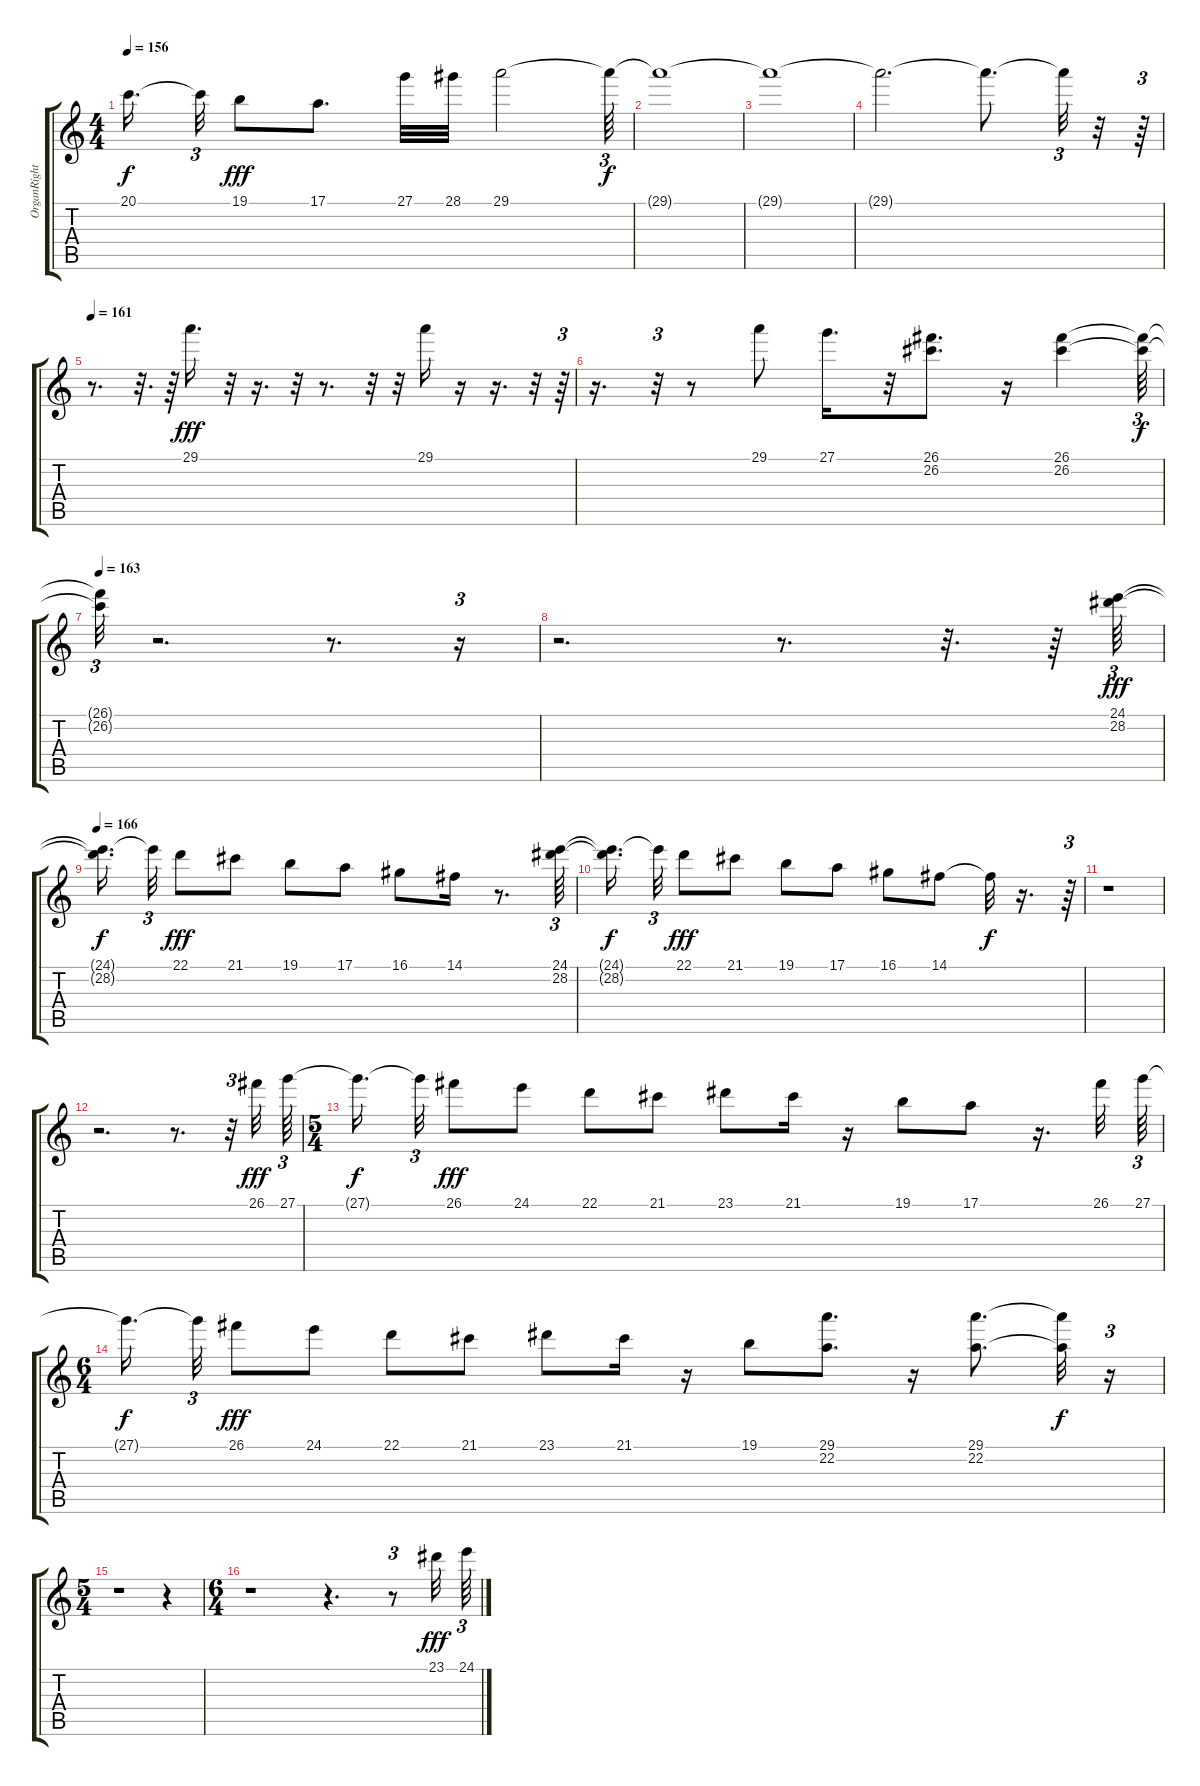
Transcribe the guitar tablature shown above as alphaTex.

\track ("OrganRight #2" "OrganRight") {instrument percussiveorgan}
\staff {score tabs}
\tuning (E4 B3 G3 D3 A2 E2) {hide}
\ts (4 4)
\tempo 156
\clef g2
\ks c
20.1{t}.16{d dy f} 20.1{t}.32{tu (3 2)} 19.1.8{dy fff} 17.1.8{d} 27.1.32 28.1.32 29.1.2 29.1{t}.64{tu (3 2) dy f} |
29.1{t}.1 |
29.1{t}.1 |
29.1{t}.2{d} 29.1{t}.8{d} 29.1{t}.32{tu (3 2)} r.32 r.64{tu (3 2)} |
\tempo 161
r.8{d} r.32{d} r.64 29.1.16{d dy fff} r.32 r.16{d} r.32 r.8{d} r.32 r.32 29.1.16 r.16 r.16{d} r.32 r.64{tu (3 2)} |
r.16{d} r.32{tu (3 2)} r.8 29.1.8 27.1.16{d} r.32 (26.1 26.2).8{d} r.16 (26.1 26.2).4 (26.1{t} 26.2{t}).64{tu (3 2) dy f} |
\tempo 163
(26.1{t} 26.2{t}).32{tu (3 2)} r.2{d} r.8{d} r.16{tu (3 2)} |
r.2{d} r.8{d} r.32{d} r.64 (24.1 28.2).64{tu (3 2) dy fff} |
\tempo 166
(24.1{t} 28.2{t}).16{d dy f} 24.1{t}.32{tu (3 2)} 22.1.8{dy fff} 21.1.8 19.1.8 17.1.8 16.1.8 14.1.16 r.8{d} (24.1 28.2).64{tu (3 2)} |
(24.1{t} 28.2{t}).16{d dy f} 24.1{t}.32{tu (3 2)} 22.1.8{dy fff} 21.1.8 19.1.8 17.1.8 16.1.8 14.1.8 14.1{t}.32{dy f} r.16{d} r.64{tu (3 2)} |
r.1 |
r.2{d} r.8{d} r.32{tu (3 2)} 26.1.32{dy fff} 27.1.64{tu (3 2)} |
\ts (5 4)
27.1{t}.16{d dy f} 27.1{t}.32{tu (3 2)} 26.1.8{dy fff} 24.1.8 22.1.8 21.1.8 23.1.8 21.1.16 r.16 19.1.8 17.1.8 r.16{d} 26.1.32 27.1.64{tu (3 2)} |
\ts (6 4)
27.1{t}.16{d dy f} 27.1{t}.32{tu (3 2)} 26.1.8{dy fff} 24.1.8 22.1.8 21.1.8 23.1.8 21.1.16 r.16 19.1.8 (29.1 22.2).8{d} r.16 (29.1 22.2).8{d} (29.1{t} 22.2{t}).32{dy f} r.16{tu (3 2)} |
\ts (5 4)
r.1 r.4 |
\ts (6 4)
r.1 r.4{d} r.8{tu (3 2)} 23.1.32{dy fff} 24.1.64{tu (3 2)}
